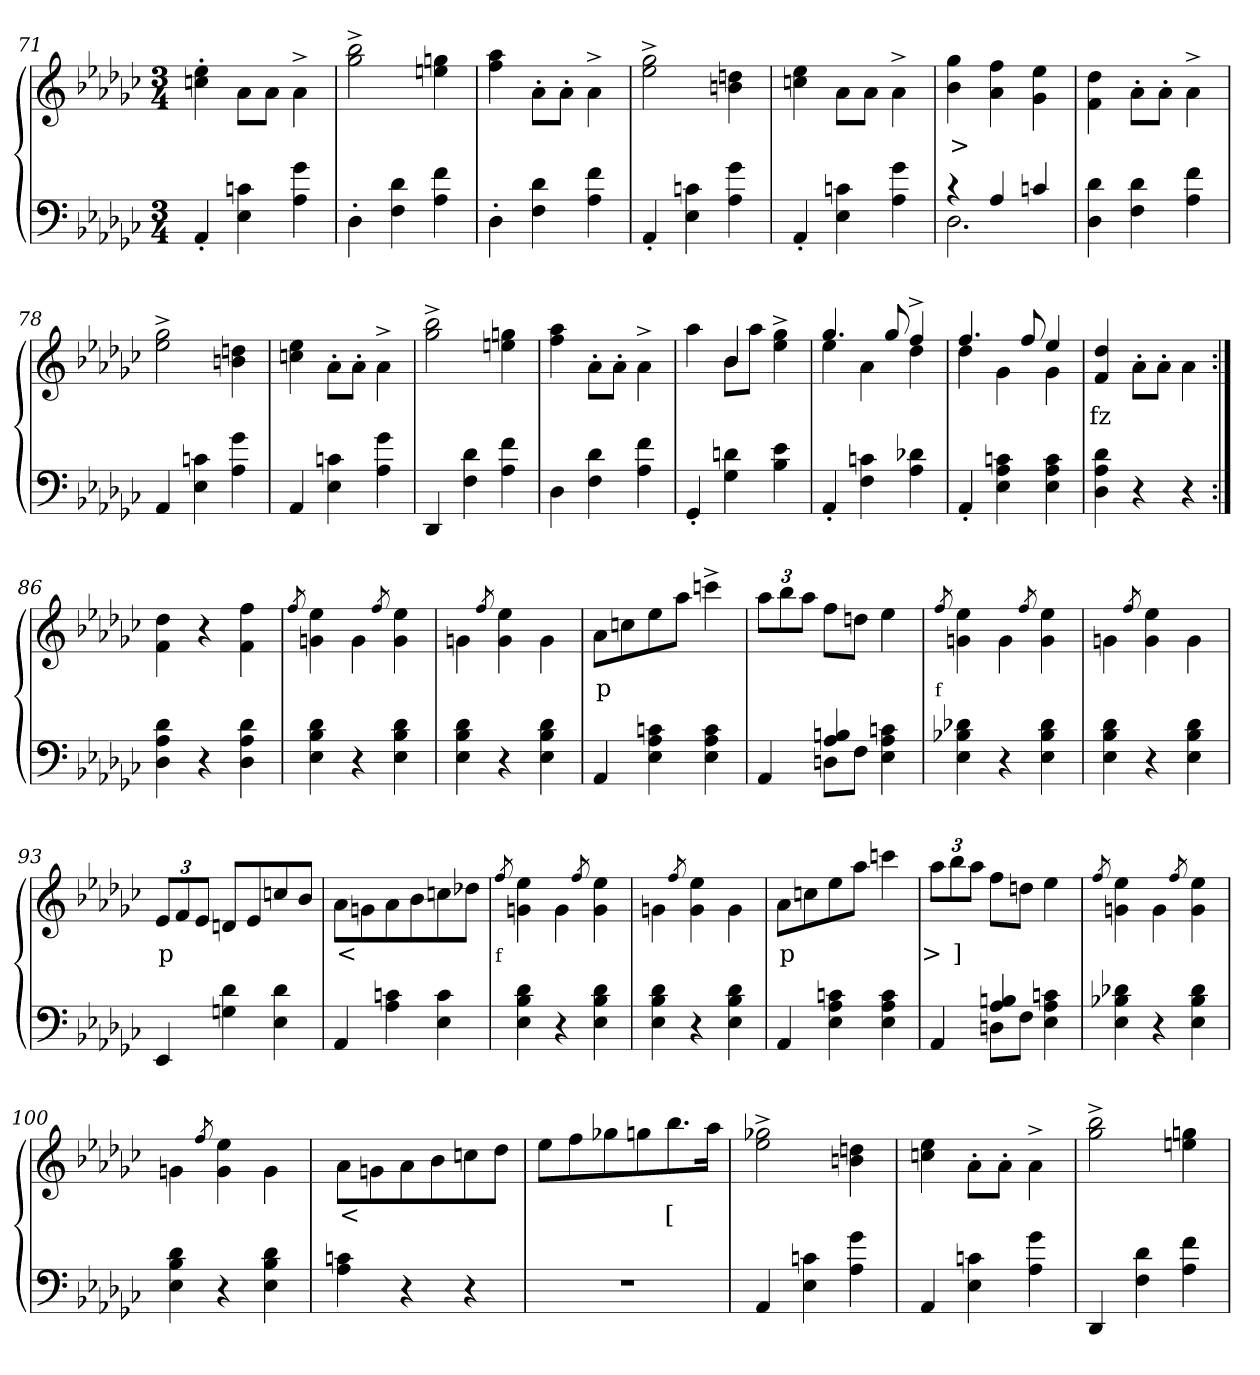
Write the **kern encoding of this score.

**kern	**kern	**text
*part2	*part1	*part1
*staff2	*staff1	*staff1
*clefF4	*clefG2	*
*k[b-e-a-d-g-c-]	*k[b-e-a-d-g-c-]	*
*M3/4	*M3/4	*
=71	=71	=71
4AA-'>	4ee-'> 4ccn'>	.
4cn 4E-	8a-\L	.
.	8a-J	.
4g- 4A-	4a-^>\	.
=72	=72	=72
4D-'>	2bb-^> 2gg-^>	.
4d- 4F	.	.
4f 4A-	4ggn 4een	.
=73	=73	=73
4D-'>	4aa- 4ff	.
4d- 4F	8a-'>\L	.
.	8a-'>J	.
4f 4A-	4a-^>\	.
=74	=74	=74
4AA-'>	2gg-^> 2ee-^>	.
4cn 4E-	.	.
4g- 4A-	4ddn 4bn	.
=75	=75	=75
4AA-'>	4ee- 4ccn	.
4cn 4E-	8a-\L	.
.	8a-J	.
4g- 4A-	4a-^>\	.
=76	=76	=76
*^	*	*
4r	2.D-	4gg- 4b-	>
4A-	.	4ff 4a-	.
4cn	.	4ee- 4g-	.
*v	*v	*	*
=77	=77	=77
4d- 4D-	4dd-\ 4f\	.
4d- 4F	8a-'>\L	.
.	8a-'>J	.
4f 4A-	4a-^>\	.
=78	=78	=78
4AA-	2gg-^> 2ee-^>	.
4cn 4E-	.	.
4g- 4A-	4ddn 4bn	.
=79	=79	=79
4AA-	4ee- 4ccn	.
4cn 4E-	8a-'>L	.
.	8a-'>\J	.
4g- 4A-	4a-^>\	.
=80	=80	=80
4DD-	2bb-^> 2gg-^>	.
4d- 4F	.	.
4f 4A-	4ggn 4een	.
=81	=81	=81
4D-	4aa- 4ff	.
4d- 4F	8a-'>\L	.
.	8a-'>J	.
4f 4A-	4a-^>\	.
=82	=82	=82
*	*^	*
4GG-'>	4ryy	4aa-	.
4dn 4G-	4b-	8b-L	.
.	.	8aa-J	.
4e- 4B-	4ryy	4gg-^> 4ee-^>	.
=83	=83	=83	=83
4AA-'>	4.gg-	4ee-	.
4cn 4F	.	4a-	.
.	8gg-	.	.
4d-X 4A-	4ff^>	4dd-	.
=84	=84	=84	=84
4AA-'>	4.ff	4dd-	.
4cn 4A- 4E-	.	4g-	.
.	8ff	.	.
4c 4A- 4E-	4ee-	4g-	.
*	*v	*v	*
=85	=85	=85
4d- 4A- 4D-	4dd- 4f	fz
4r	8a-'>\L	.
.	8a-'>J	.
4r	4a-\	.
=86:|!	=86:|!	=86:|!
4d- 4A- 4D-	4dd-\ 4f\	.
4r	4r	ff
4d- 4A- 4D-	4ff 4f	.
=87	=87	=87
.	8qff/	.
4d- 4B- 4E-	4ee- 4gn	.
4r	4g\	.
.	8qff/	.
4d- 4B- 4E-	4ee- 4g	.
=88	=88	=88
4d- 4B- 4E-	4gn\	.
.	8qff/	.
4r	4ee- 4g	.
4d- 4B- 4E-	4g\	.
=89	=89	=89
4AA-	8a-L	p
.	8ccn	.
4cn 4A- 4E-	8ee-	.
.	8aa-J	.
4c 4A- 4E-	4ccc^>	.
=90	=90	=90
*^	*	*
4ryy	4AA-/	12aa-L	.
.	.	12bb-	.
.	.	12aa-J	.
4Bn 4A-	8DnL	8ffL	.
.	8FJ	8ddnJ	.
4ryy	4cn 4A- 4E-	4ee-	.
*v	*v	*	*
=91	=91	=91
.	8qff/	f
4d-X 4B-X 4E-	4ee- 4gn	.
4r	4g\	.
.	8qff/	.
4d- 4B- 4E-	4ee- 4g	.
=92	=92	=92
4d- 4B- 4E-	4gn\	.
.	8qff/	.
4r	4ee- 4g	.
4d- 4B- 4E-	4g\	.
=93	=93	=93
4EE-	12e-L	p
.	12f	.
.	12e-J	.
4d- 4Gn	8dnL	.
.	8e-	.
4d- 4E-	8ccn	.
.	8b-J	.
=94	=94	=94
4AA-	8a-L	<
.	8gn	.
4cn 4A-	8a-	.
.	8b-	.
4c 4E-	8ccn	.
.	8dd-XJ	.
=95	=95	=95
.	8qff/	f
4d- 4B- 4E-	4ee- 4gn	.
4r	4g\	.
.	8qff/	.
4d- 4B- 4E-	4ee- 4g	.
=96	=96	=96
4d- 4B- 4E-	4gn\	.
.	8qff/	.
4r	4ee- 4g	.
4d- 4B- 4E-	4g\	.
=97	=97	=97
4AA-	8a-L	p
.	8ccn	.
4cn 4A- 4E-	8ee-	.
.	8aa-J	.
4c 4A- 4E-	4ccc	.
=98	=98	=98
*^	*	*
4ryy	4AA-	12aa-L	>
.	.	12bb-	]
.	.	12aa-J	.
4Bn 4A-	8DnL	8ffL	.
.	8FJ	8ddnJ	.
4ryy	4cn 4A- 4E-	4ee-	.
*v	*v	*	*
=99	=99	=99
.	8qff/	.
4d-X 4B-X 4E-	4ee- 4gn	.
4r	4g\	.
.	8qff/	.
4d- 4B- 4E-	4ee- 4g	.
=100	=100	=100
4d- 4B- 4E-	4gn\	.
.	8qff/	.
4r	4ee- 4g	.
4d- 4B- 4E-	4g\	.
=101	=101	=101
4cn 4A-	8a-\L	<
.	8gn	.
4r	8a-	.
.	8b-	.
4r	8ccn	.
.	8dd-J	.
=102	=102	=102
2.r	8ee-L	.
.	8ff	.
.	8gg-X	.
.	8ggn	.
.	8.bb-	[
.	16aa-Jk	.
=103	=103	=103
4AA-	2gg-X^> 2ee-^>	.
4cn 4E-	.	.
4g- 4A-	4ddn 4bn	.
=104	=104	=104
4AA-	4ee- 4ccn	.
4cn 4E-	8a-'>\L	.
.	8a-'>J	.
4g- 4A-	4a-^>\	.
=105	=105	=105
4DD-	2bb-^> 2gg-^>	.
4d- 4F	.	.
4f 4A-	4ggn 4een	.
=	=	=
*-	*-	*-
